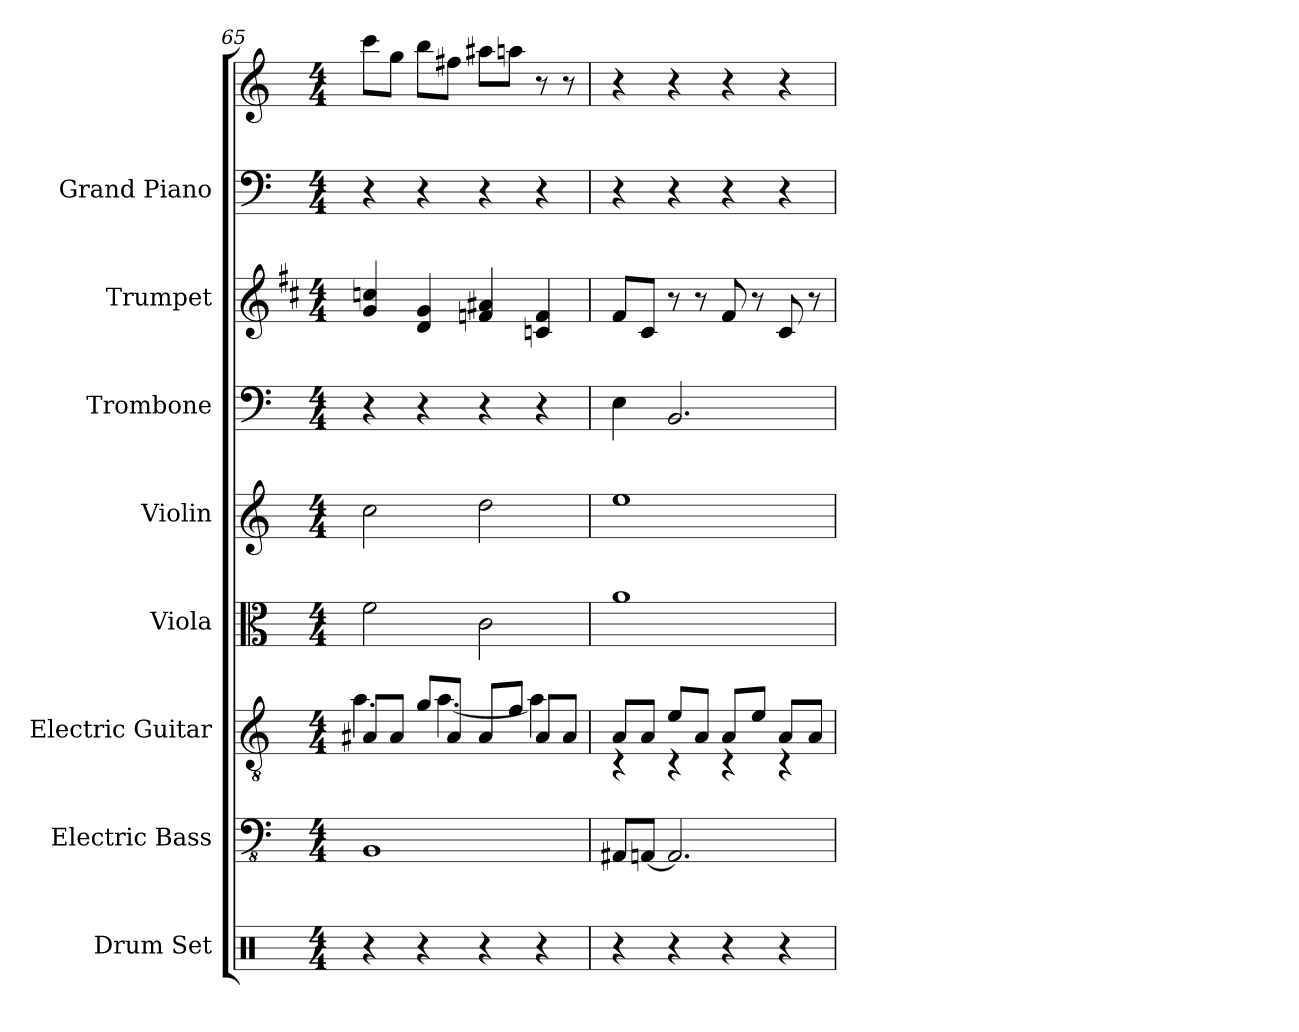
**kern	**kern	**kern	**kern	**kern	**kern	**kern	**kern	**kern
*part8	*part7	*part6	*part5	*part4	*part3	*part2	*part1	*part1
*staff9	*staff8	*staff7	*staff6	*staff5	*staff4	*staff3	*staff2	*staff1
*I"Drum Set	*I"Electric Bass	*I"Electric Guitar	*I"Viola	*I"Violin	*I"Trombone	*I"Trumpet	*I"Grand Piano	*
*I'Drums	*I'El. B.	*I'El. Guit.	*I'Vla.	*I'Vln.	*I'Trb.	*I'Tpt.	*I'Pno.	*
*clefX	*clefFv4	*clefGv2	*clefC3	*clefG2	*clefF4	*clefG2	*clefF4	*clefG2
*	*	*	*	*	*	*ITrd1c2	*	*
*k[]	*k[]	*k[]	*k[]	*k[]	*k[]	*k[]	*k[]	*k[]
*M4/4	*M4/4	*M4/4	*M4/4	*M4/4	*M4/4	*M4/4	*M4/4	*M4/4
=65	=65	=65	=65	=65	=65	=65	=65	=65
*	*	*^	*	*	*	*	*	*
4r	1BBB	8A#XL	4.a	2f	2cc	4r	4f 4b-X	4r	8cccL
.	.	8A#J	.	.	.	.	.	.	8ggJ
4r	.	8gL	.	.	.	4r	4c 4f	4r	8bbL
.	.	8A#J	[4.a	.	.	.	.	.	8ff#XJ
4r	.	8A#L	.	2c	2dd	4r	4e-X 4g#X	4r	8aa#XL
.	.	8fJ	.	.	.	.	.	.	8aanJ
4r	.	8A#L	4a]	.	.	4r	4B-X 4e-	4r	8r
.	.	8A#J	.	.	.	.	.	.	8r
=66	=66	=66	=66	=66	=66	=66	=66	=66	=66
4r	8AAA#XL	8AL	4r	1a	1ee	4E	8eL	4r	4r
.	[8AAAnJ	8AJ	.	.	.	.	8BJ	.	.
4r	2.AAA]	8eL	4r	.	.	2.BB	8r	4r	4r
.	.	8AJ	.	.	.	.	8r	.	.
4r	.	8AL	4r	.	.	.	8e	4r	4r
.	.	8eJ	.	.	.	.	8r	.	.
4r	.	8AL	4r	.	.	.	8B	4r	4r
.	.	8AJ	.	.	.	.	8r	.	.
*	*	*v	*v	*	*	*	*	*	*
=	=	=	=	=	=	=	=	=
*-	*-	*-	*-	*-	*-	*-	*-	*-
